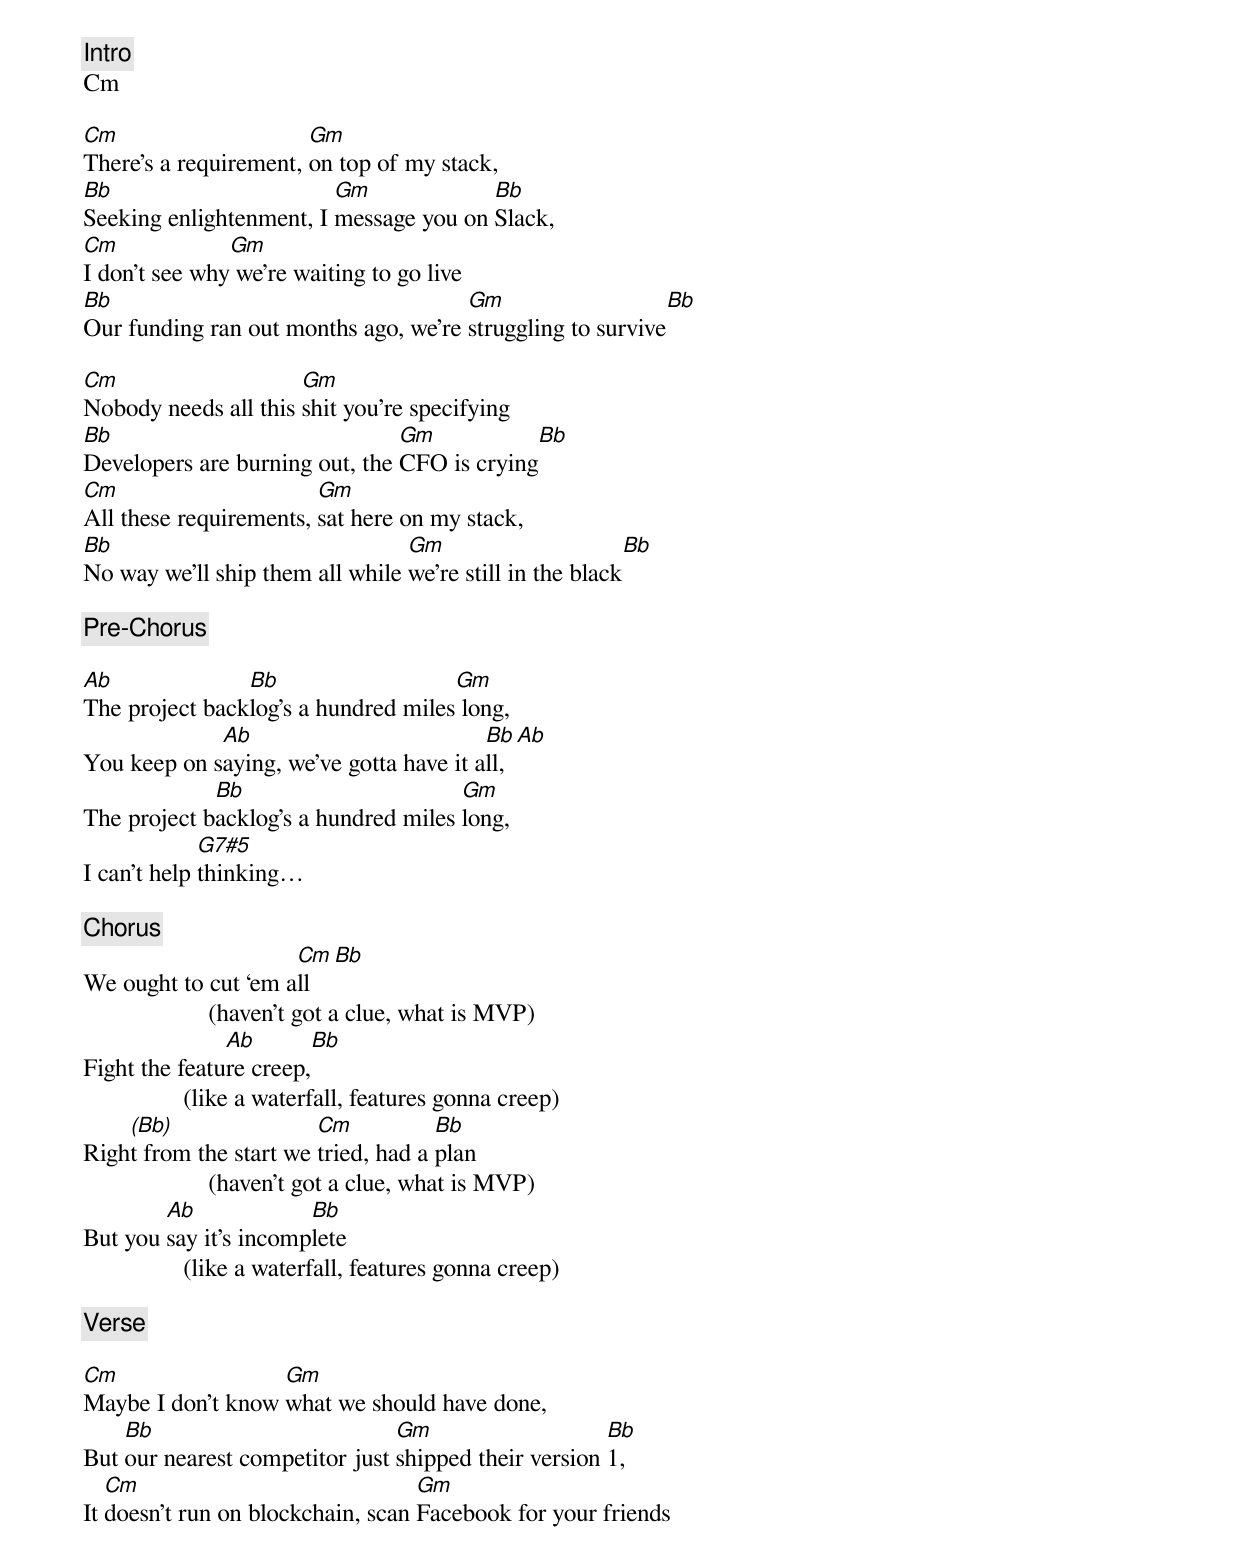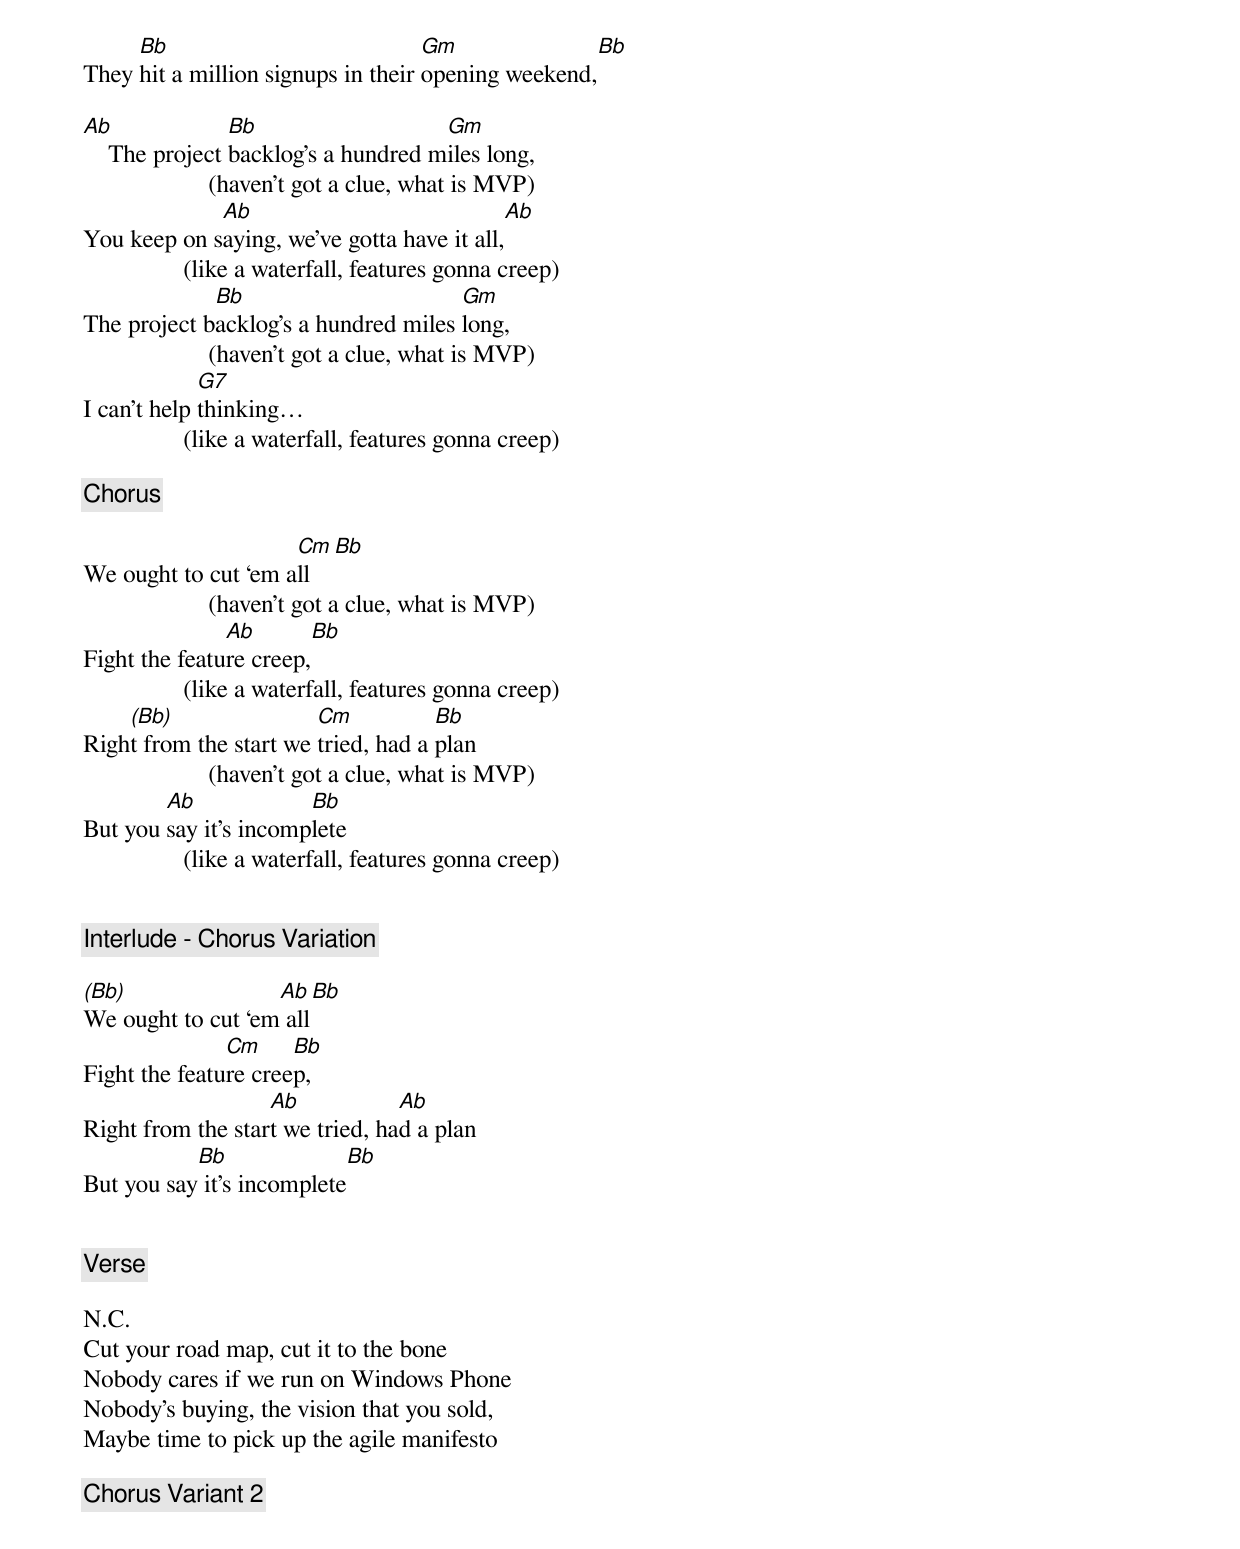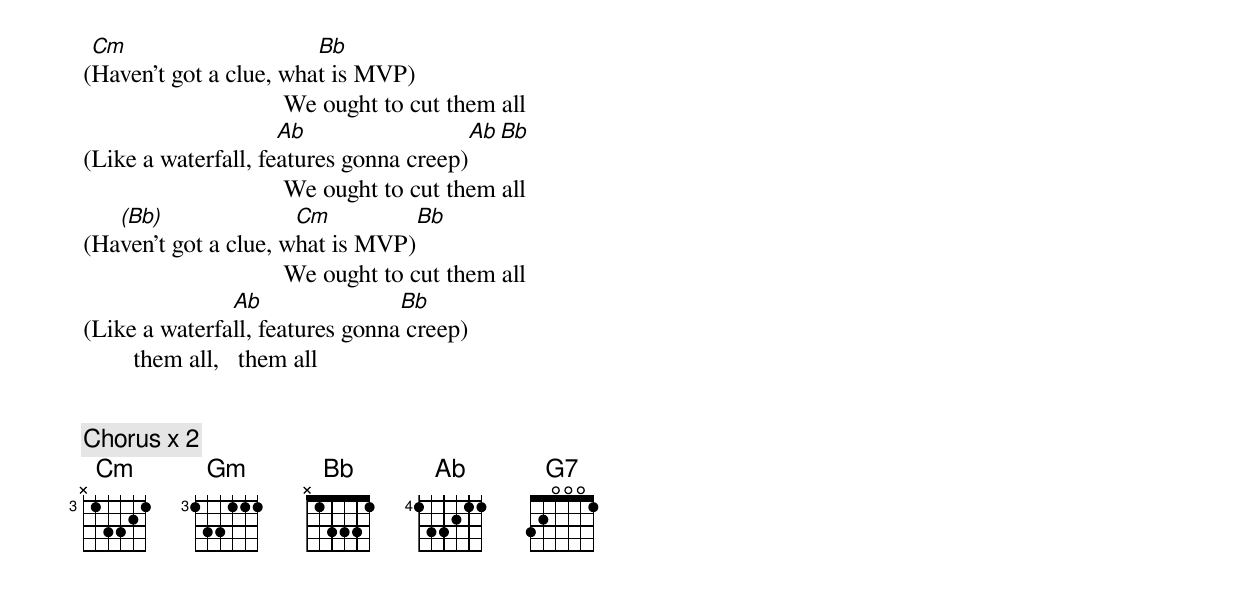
[Intro]
Cm

Cm                     Gm
There's a requirement, on top of my stack,
Bb                       Gm             Bb
Seeking enlightenment, I message you on Slack,
Cm             Gm
I don't see why we're waiting to go live
Bb                                    Gm                     Bb
Our funding ran out months ago, we're struggling to survive

Cm                    Gm
Nobody needs all this shit you're specifying
Bb                              Gm             Bb
Developers are burning out, the CFO is crying
Cm                      Gm
All these requirements, sat here on my stack,
Bb                               Gm                       Bb
No way we'll ship them all while we're still in the black

[Pre-Chorus]

Ab              Bb                   Gm
The project backlog’s a hundred miles long,
             Ab                          Bb Ab
You keep on saying, we’ve gotta have it all,
             Bb                       Gm
The project backlog’s a hundred miles long,
             G7#5
I can’t help thinking…

[Chorus]
                     Cm                       Bb
We ought to cut ‘em all
                    (haven't got a clue, what is MVP)
               Ab                         Bb
Fight the feature creep,
                (like a waterfall, features gonna creep)
    (Bb)                Cm           Bb
Right from the start we tried, had a plan
                    (haven't got a clue, what is MVP)
        Ab             Bb
But you say it’s incomplete
                (like a waterfall, features gonna creep)

[Verse]

Cm                 Gm
Maybe I don't know what we should have done,
    Bb                          Gm                    Bb
But our nearest competitor just shipped their version 1,
   Cm                              Gm
It doesn't run on blockchain, scan Facebook for your friends
     Bb                             Gm                 Bb
They hit a million signups in their opening weekend,

Ab              Bb                   Gm
    The project backlog’s a hundred miles long,
                    (haven't got a clue, what is MVP)
             Ab                             Ab
You keep on saying, we’ve gotta have it all,
                (like a waterfall, features gonna creep)
             Bb                       Gm
The project backlog’s a hundred miles long,
                    (haven't got a clue, what is MVP)
             G7
I can’t help thinking…
                (like a waterfall, features gonna creep)

[Chorus]

                     Cm                       Bb
We ought to cut ‘em all
                    (haven't got a clue, what is MVP)
               Ab                         Bb
Fight the feature creep,
                (like a waterfall, features gonna creep)
    (Bb)                Cm           Bb
Right from the start we tried, had a plan
                    (haven't got a clue, what is MVP)
        Ab             Bb
But you say it’s incomplete
                (like a waterfall, features gonna creep)


[Interlude - Chorus Variation]

(Bb)               Ab    Bb
We ought to cut ‘em all
               Cm     Bb
Fight the feature creep,
                   Ab            Ab
Right from the start we tried, had a plan
           Bb                 Bb
But you say it’s incomplete


[Verse]

N.C.
Cut your road map, cut it to the bone
Nobody cares if we run on Windows Phone
Nobody’s buying, the vision that you sold,
Maybe time to pick up the agile manifesto

[Chorus Variant 2]
 Cm                     Bb
(Haven't got a clue, what is MVP)
                                We ought to cut them all
                     Ab                         Ab             Bb
(Like a waterfall, features gonna creep)
                                We ought to cut them all
   (Bb)               Cm                               Bb
(Haven't got a clue, what is MVP)
                                We ought to cut them all
               Ab                Bb
(Like a waterfall, features gonna creep)
        them all,   them all


[Chorus x 2]
